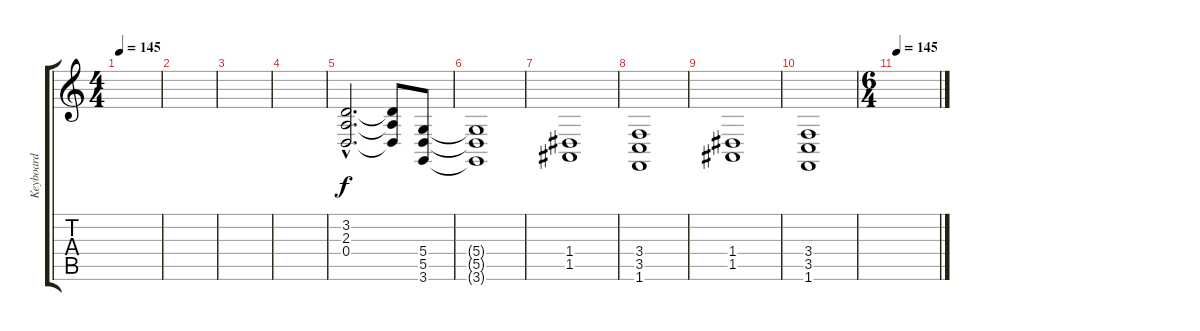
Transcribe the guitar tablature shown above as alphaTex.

\track ("Keyboard" "Keyboard") {instrument synthvoice}
\staff {score tabs}
\tuning (E4 B3 G3 D3 A2 E2) {hide}
\ts (4 4)
\tempo 145
\tempo 80
\tempo 145
\clef g2
\ks c
|
|
|
|
(3.2{hac} 2.3{hac} 0.4{hac}).2{d} (3.2{t} 2.3{t} 0.4{t}).8 (5.4 5.5 3.6).8 |
(5.4{t} 5.5{t} 3.6{t}).1 |
(1.4 1.5).1 |
(3.4 3.5 1.6).1 |
(1.4 1.5).1 |
(3.4 3.5 1.6).1 |
\ts (6 4)
\tempo 145
